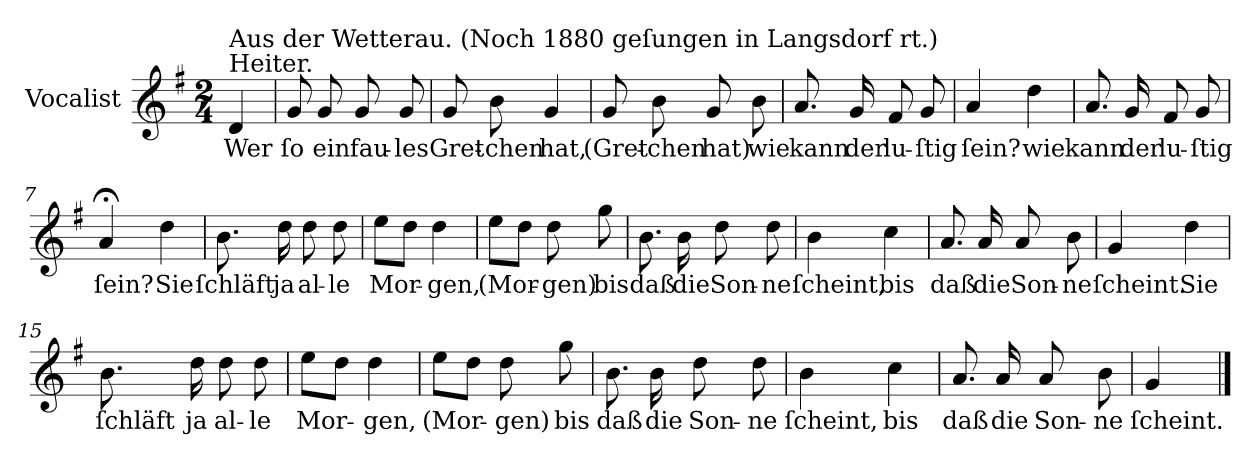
**kern	**text
*part1	*part1
*staff1	*staff1
*I"Vocalist	*
*k[f#]	*
*G:	*
*M2/4	*
=	=
!LO:TX:a:t=Heiter.	!
!LO:TX:a:t=Aus der Wetterau. (Noch 1880 geſungen in Langsdorf rt.)	!
4d	Wer
=1	=1
8g	ſo
8g	ein
8g	fau-
8g	-les
=2	=2
8g	Gret-
8b	-chen
4g	hat,
=3	=3
8g	(Gret-
8b	-chen
8g	hat)
8b	wie
=4	=4
8.a	kann
16g	der
8f#	lu-
8g	-ſtig
=5	=5
4a	ſein?
4dd	wie
=6	=6
8.a	kann
16g	der
8f#	lu-
8g	-ſtig
=7	=7
4a;<	ſein?
4dd	Sie
=8	=8
8.b	ſchläft
16dd	ja
8dd	al-
8dd	-le
=9	=9
8eeL	Mor-
8ddJ	.
4dd	-gen,
=10	=10
8eeL	(Mor-
8ddJ	.
8dd	-gen)
8gg	bis
=11	=11
8.b	daß
16b	die
8dd	Son-
8dd	-ne
=12	=12
4b	ſcheint,
4cc	bis
=13	=13
8.a	daß
16a	die
8a	Son-
8b	-ne
=14	=14
4g	ſcheint.
4dd	Sie
=15	=15
8.b	ſchläft
16dd	ja
8dd	al-
8dd	-le
=16	=16
8eeL	Mor-
8ddJ	.
4dd	-gen,
=17	=17
8eeL	(Mor-
8ddJ	.
8dd	-gen)
8gg	bis
=18	=18
8.b	daß
16b	die
8dd	Son-
8dd	-ne
=19	=19
4b	ſcheint,
4cc	bis
=20	=20
8.a	daß
16a	die
8a	Son-
8b	-ne
=21	=21
4g	ſcheint.
==	==
*-	*-
